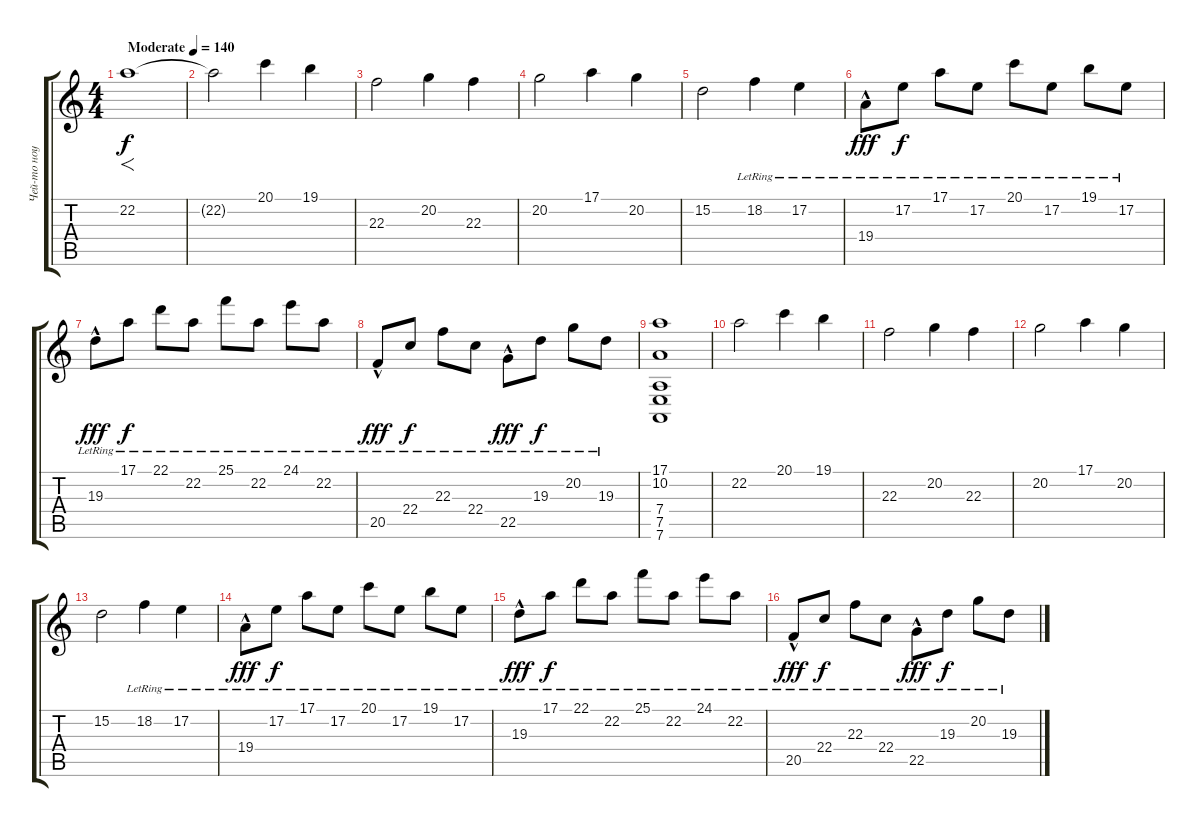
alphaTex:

\track ("Чей-то ноут-бук" "Чей-то ноу") {instrument stringensemble1}
\staff {score tabs}
\tuning (E4 B3 G3 D3 A2 D2) {hide}
\ts (4 4)
\tempo (140 "Moderate")
\clef g2
\ks c
22.2.1{f dy f instrument stringensemble1} |
22.2{t}.2 20.1.4 19.1.4 |
22.3.2 20.2.4 22.3.4 |
20.2.2 17.1.4 20.2.4 |
15.2.2 18.2{lr}.4 17.2{lr}.4 |
19.4{hac lr}.8{dy fff} 17.2{lr}.8{dy f} 17.1{lr}.8 17.2{lr}.8 20.1{lr}.8 17.2{lr}.8 19.1{lr}.8 17.2{lr}.8 |
19.3{hac lr}.8{dy fff} 17.1{lr}.8{dy f} 22.1{lr}.8 22.2{lr}.8 25.1{lr}.8 22.2{lr}.8 24.1{lr}.8 22.2{lr}.8 |
20.5{hac lr}.8{dy fff} 22.4{lr}.8{dy f} 22.3{lr}.8 22.4{lr}.8 22.5{hac lr}.8{dy fff} 19.3{lr}.8{dy f} 20.2{lr}.8 19.3{lr}.8 |
(17.1 10.2 7.4 7.5 7.6).1 |
22.2.2 20.1.4 19.1.4 |
22.3.2 20.2.4 22.3.4 |
20.2.2 17.1.4 20.2.4 |
15.2.2 18.2{lr}.4 17.2{lr}.4 |
19.4{hac lr}.8{dy fff} 17.2{lr}.8{dy f} 17.1{lr}.8 17.2{lr}.8 20.1{lr}.8 17.2{lr}.8 19.1{lr}.8 17.2{lr}.8 |
19.3{hac lr}.8{dy fff} 17.1{lr}.8{dy f} 22.1{lr}.8 22.2{lr}.8 25.1{lr}.8 22.2{lr}.8 24.1{lr}.8 22.2{lr}.8 |
20.5{hac lr}.8{dy fff} 22.4{lr}.8{dy f} 22.3{lr}.8 22.4{lr}.8 22.5{hac lr}.8{dy fff} 19.3{lr}.8{dy f} 20.2{lr}.8 19.3{lr}.8
